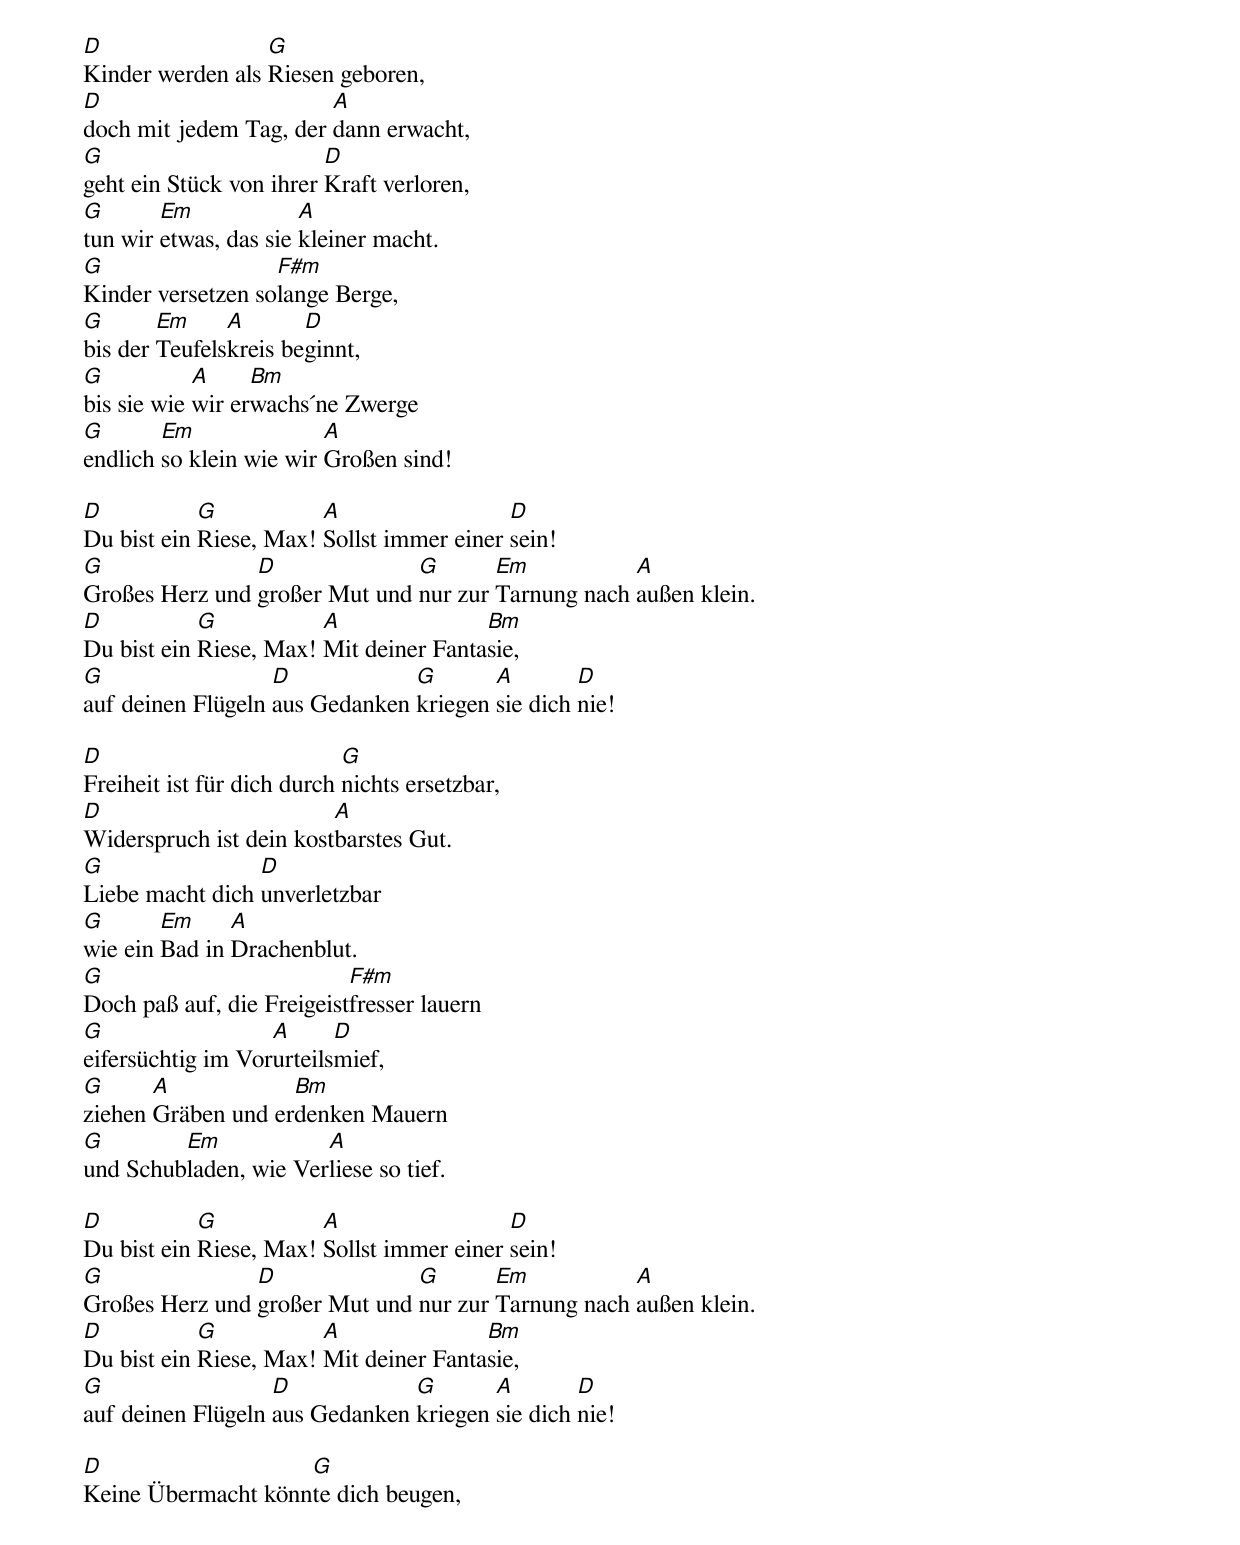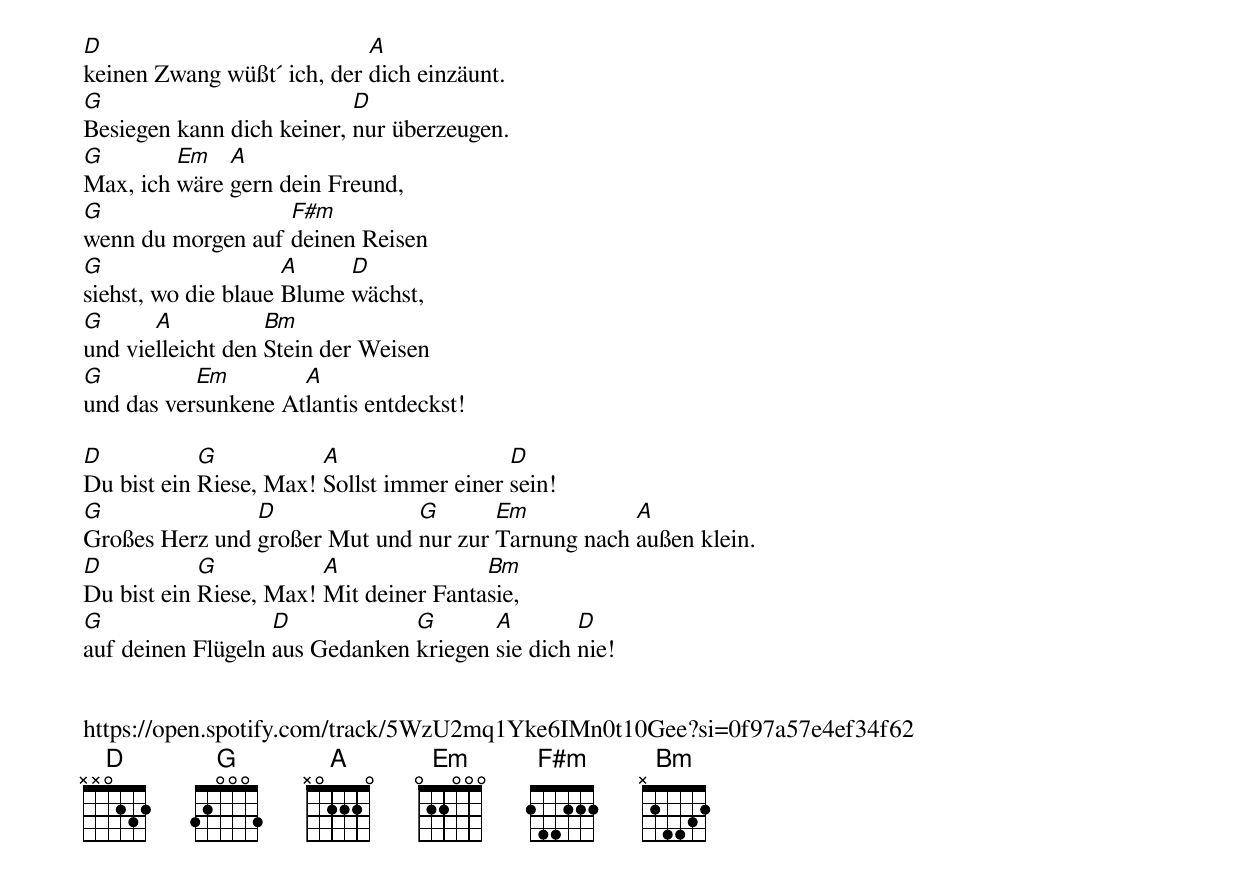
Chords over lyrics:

D                 G
Kinder werden als Riesen geboren,
D                       A
doch mit jedem Tag, der dann erwacht,
G                        D
geht ein Stück von ihrer Kraft verloren,
G       Em             A
tun wir etwas, das sie kleiner macht.
G                  F#m
Kinder versetzen solange Berge,
G       Em     A       D
bis der Teufelskreis beginnt,
G           A     Bm
bis sie wie wir erwachs´ne Zwerge
G       Em               A
endlich so klein wie wir Großen sind!

D           G           A                  D
Du bist ein Riese, Max! Sollst immer einer sein!
G               D              G       Em           A
Großes Herz und großer Mut und nur zur Tarnung nach außen klein.
D           G           A               Bm
Du bist ein Riese, Max! Mit deiner Fantasie,
G                  D            G       A        D
auf deinen Flügeln aus Gedanken kriegen sie dich nie!

D                           G
Freiheit ist für dich durch nichts ersetzbar,
D                        A
Widerspruch ist dein kostbarstes Gut.
G                D
Liebe macht dich unverletzbar
G       Em     A
wie ein Bad in Drachenblut.
G                          F#m
Doch paß auf, die Freigeistfresser lauern
G                  A      D
eifersüchtig im Vorurteilsmief,
G      A            Bm
ziehen Gräben und erdenken Mauern
G        Em            A
und Schubladen, wie Verliese so tief.

D           G           A                  D
Du bist ein Riese, Max! Sollst immer einer sein!
G               D              G       Em           A
Großes Herz und großer Mut und nur zur Tarnung nach außen klein.
D           G           A               Bm
Du bist ein Riese, Max! Mit deiner Fantasie,
G                  D            G       A        D
auf deinen Flügeln aus Gedanken kriegen sie dich nie!

D                   G
Keine Übermacht könnte dich beugen,
D                           A
keinen Zwang wüßt´ ich, der dich einzäunt.
G                          D
Besiegen kann dich keiner, nur überzeugen.
G        Em   A
Max, ich wäre gern dein Freund,
G                  F#m
wenn du morgen auf deinen Reisen
G                    A     D
siehst, wo die blaue Blume wächst,
G      A           Bm
und vielleicht den Stein der Weisen
G          Em        A
und das versunkene Atlantis entdeckst!

D           G           A                  D
Du bist ein Riese, Max! Sollst immer einer sein!
G               D              G       Em           A
Großes Herz und großer Mut und nur zur Tarnung nach außen klein.
D           G           A               Bm
Du bist ein Riese, Max! Mit deiner Fantasie,
G                  D            G       A        D
auf deinen Flügeln aus Gedanken kriegen sie dich nie!


https://open.spotify.com/track/5WzU2mq1Yke6IMn0t10Gee?si=0f97a57e4ef34f62
